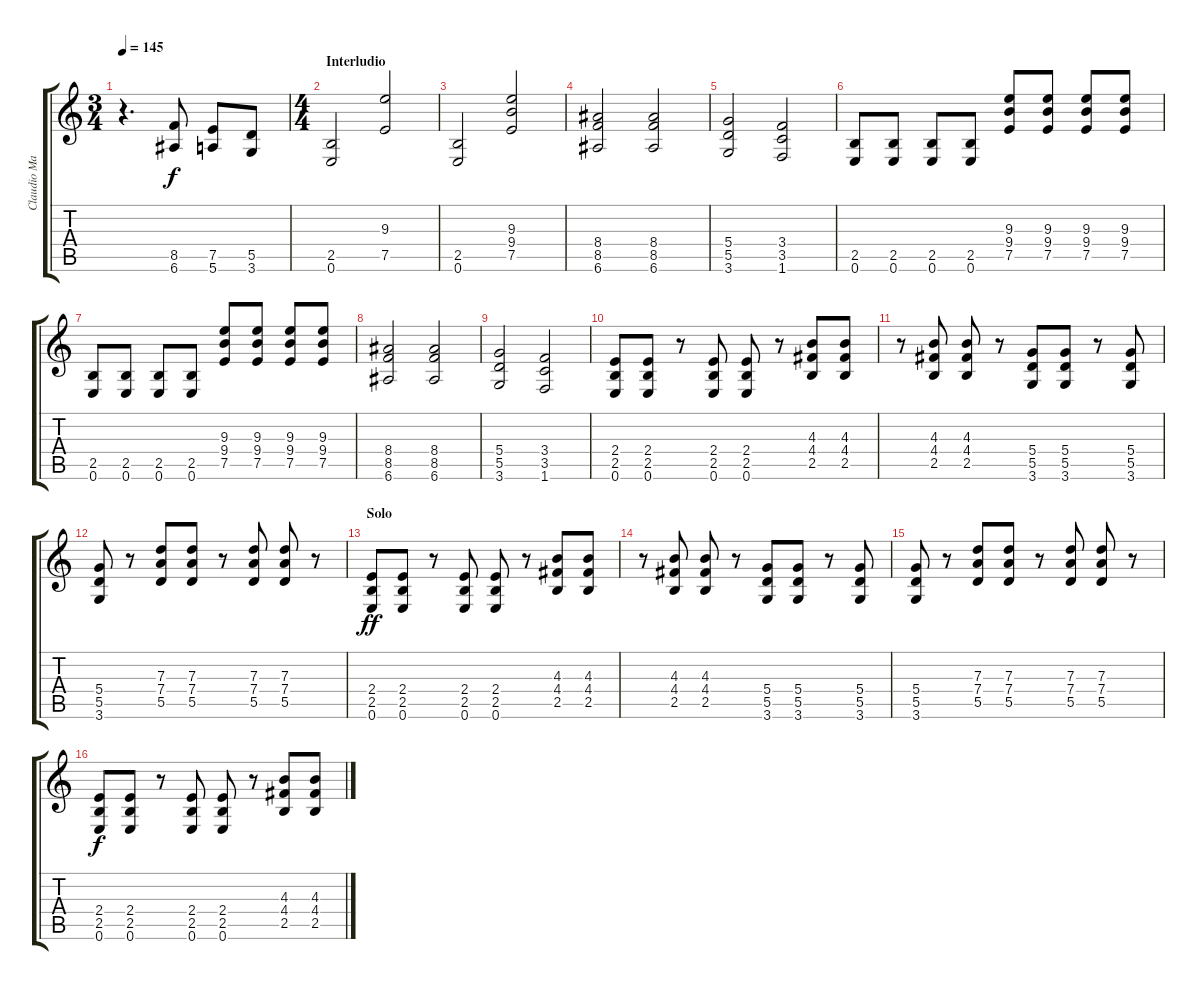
\track ("Claudio Marciello (Gtr 2)" "Claudio Ma") {instrument distortionguitar}
\staff {score tabs}
\tuning (E4 B3 G3 D3 A2 E2) {hide}
\ts (3 4)
\tempo 145
\clef g2
\ks c
r.4{d dy f} (8.5 6.6).8 (7.5 5.6).8 (5.5 3.6).8 |
\ts (4 4)
\section ("" "Interludio")
(2.5 0.6).2 (9.3 7.5).2 |
(2.5 0.6).2 (9.3 9.4 7.5).2 |
(8.4 8.5 6.6).2 (8.4 8.5 6.6).2 |
(5.4 5.5 3.6).2 (3.4 3.5 1.6).2 |
(2.5 0.6).8 (2.5 0.6).8 (2.5 0.6).8 (2.5 0.6).8 (9.3 9.4 7.5).8 (9.3 9.4 7.5).8 (9.3 9.4 7.5).8 (9.3 9.4 7.5).8 |
(2.5 0.6).8 (2.5 0.6).8 (2.5 0.6).8 (2.5 0.6).8 (9.3 9.4 7.5).8 (9.3 9.4 7.5).8 (9.3 9.4 7.5).8 (9.3 9.4 7.5).8 |
(8.4 8.5 6.6).2 (8.4 8.5 6.6).2 |
(5.4 5.5 3.6).2 (3.4 3.5 1.6).2 |
(2.4 2.5 0.6).8 (2.4 2.5 0.6).8 r.8 (2.4 2.5 0.6).8 (2.4 2.5 0.6).8 r.8 (4.3 4.4 2.5).8 (4.3 4.4 2.5).8 |
r.8 (4.3 4.4 2.5).8 (4.3 4.4 2.5).8 r.8 (5.4 5.5 3.6).8 (5.4 5.5 3.6).8 r.8 (5.4 5.5 3.6).8 |
(5.4 5.5 3.6).8 r.8 (7.3 7.4 5.5).8 (7.3 7.4 5.5).8 r.8 (7.3 7.4 5.5).8 (7.3 7.4 5.5).8 r.8 |
\section ("" "Solo")
(2.4 2.5 0.6).8{dy ff} (2.4 2.5 0.6).8 r.8 (2.4 2.5 0.6).8 (2.4 2.5 0.6).8 r.8 (4.3 4.4 2.5).8 (4.3 4.4 2.5).8 |
r.8 (4.3 4.4 2.5).8 (4.3 4.4 2.5).8 r.8 (5.4 5.5 3.6).8 (5.4 5.5 3.6).8 r.8 (5.4 5.5 3.6).8 |
(5.4 5.5 3.6).8 r.8 (7.3 7.4 5.5).8 (7.3 7.4 5.5).8 r.8 (7.3 7.4 5.5).8 (7.3 7.4 5.5).8 r.8 |
(2.4 2.5 0.6).8{dy f} (2.4 2.5 0.6).8 r.8 (2.4 2.5 0.6).8 (2.4 2.5 0.6).8 r.8 (4.3 4.4 2.5).8 (4.3 4.4 2.5).8
